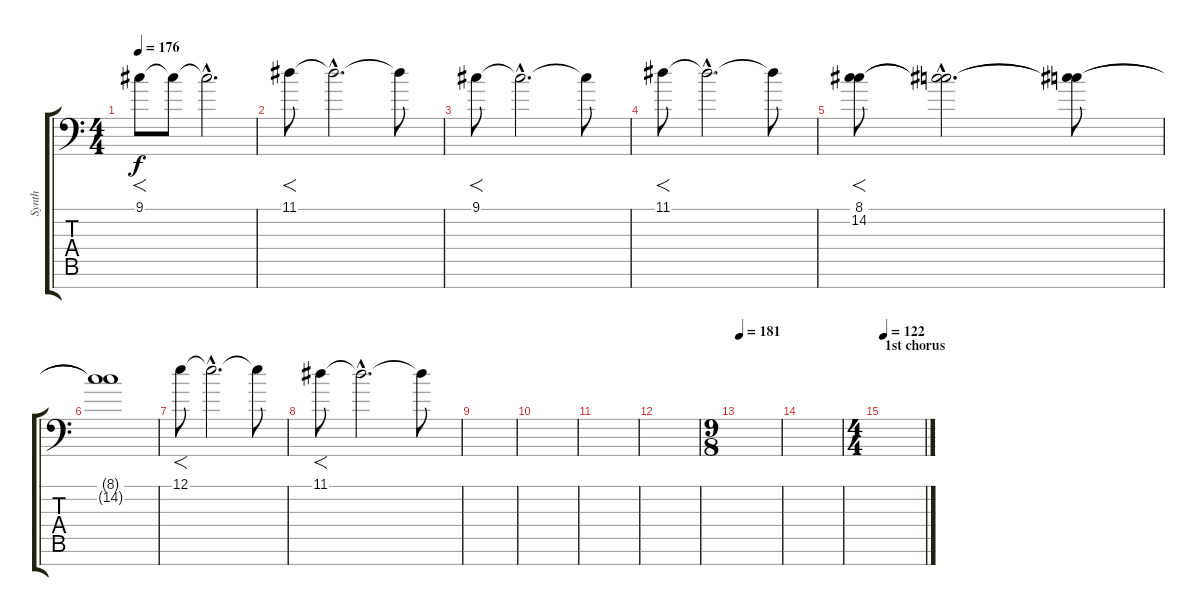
\track ("Synth" "Synth") {instrument pad4choir}
\staff {score tabs}
\tuning (E4 B3 G3 D3 A2 E2 C-1) {hide}
\ts (4 4)
\tempo 176
\clef f4
\ks c
9.1.8{f dy f volume 5} 9.1{t}.8 9.1{hac t}.2{d} |
11.1.8{f} 11.1{hac t}.2{d} 11.1{t}.8 |
9.1.8{f} 9.1{hac t}.2{d} 9.1{t}.8 |
11.1.8{f} 11.1{hac t}.2{d} 11.1{t}.8 |
(8.1 14.2).8{f} (8.1{hac t} 14.2{hac t}).2{d} (8.1{t} 14.2{t}).8 |
(8.1{t} 14.2{t}).1 |
12.1.8{f} 12.1{hac t}.2{d} 12.1{t}.8 |
11.1.8{f} 11.1{hac t}.2{d} 11.1{t}.8 |
|
|
|
|
\ts (9 8)
\tempo 181
|
|
\ts (4 4)
\section ("" "1st chorus")
\tempo 122
